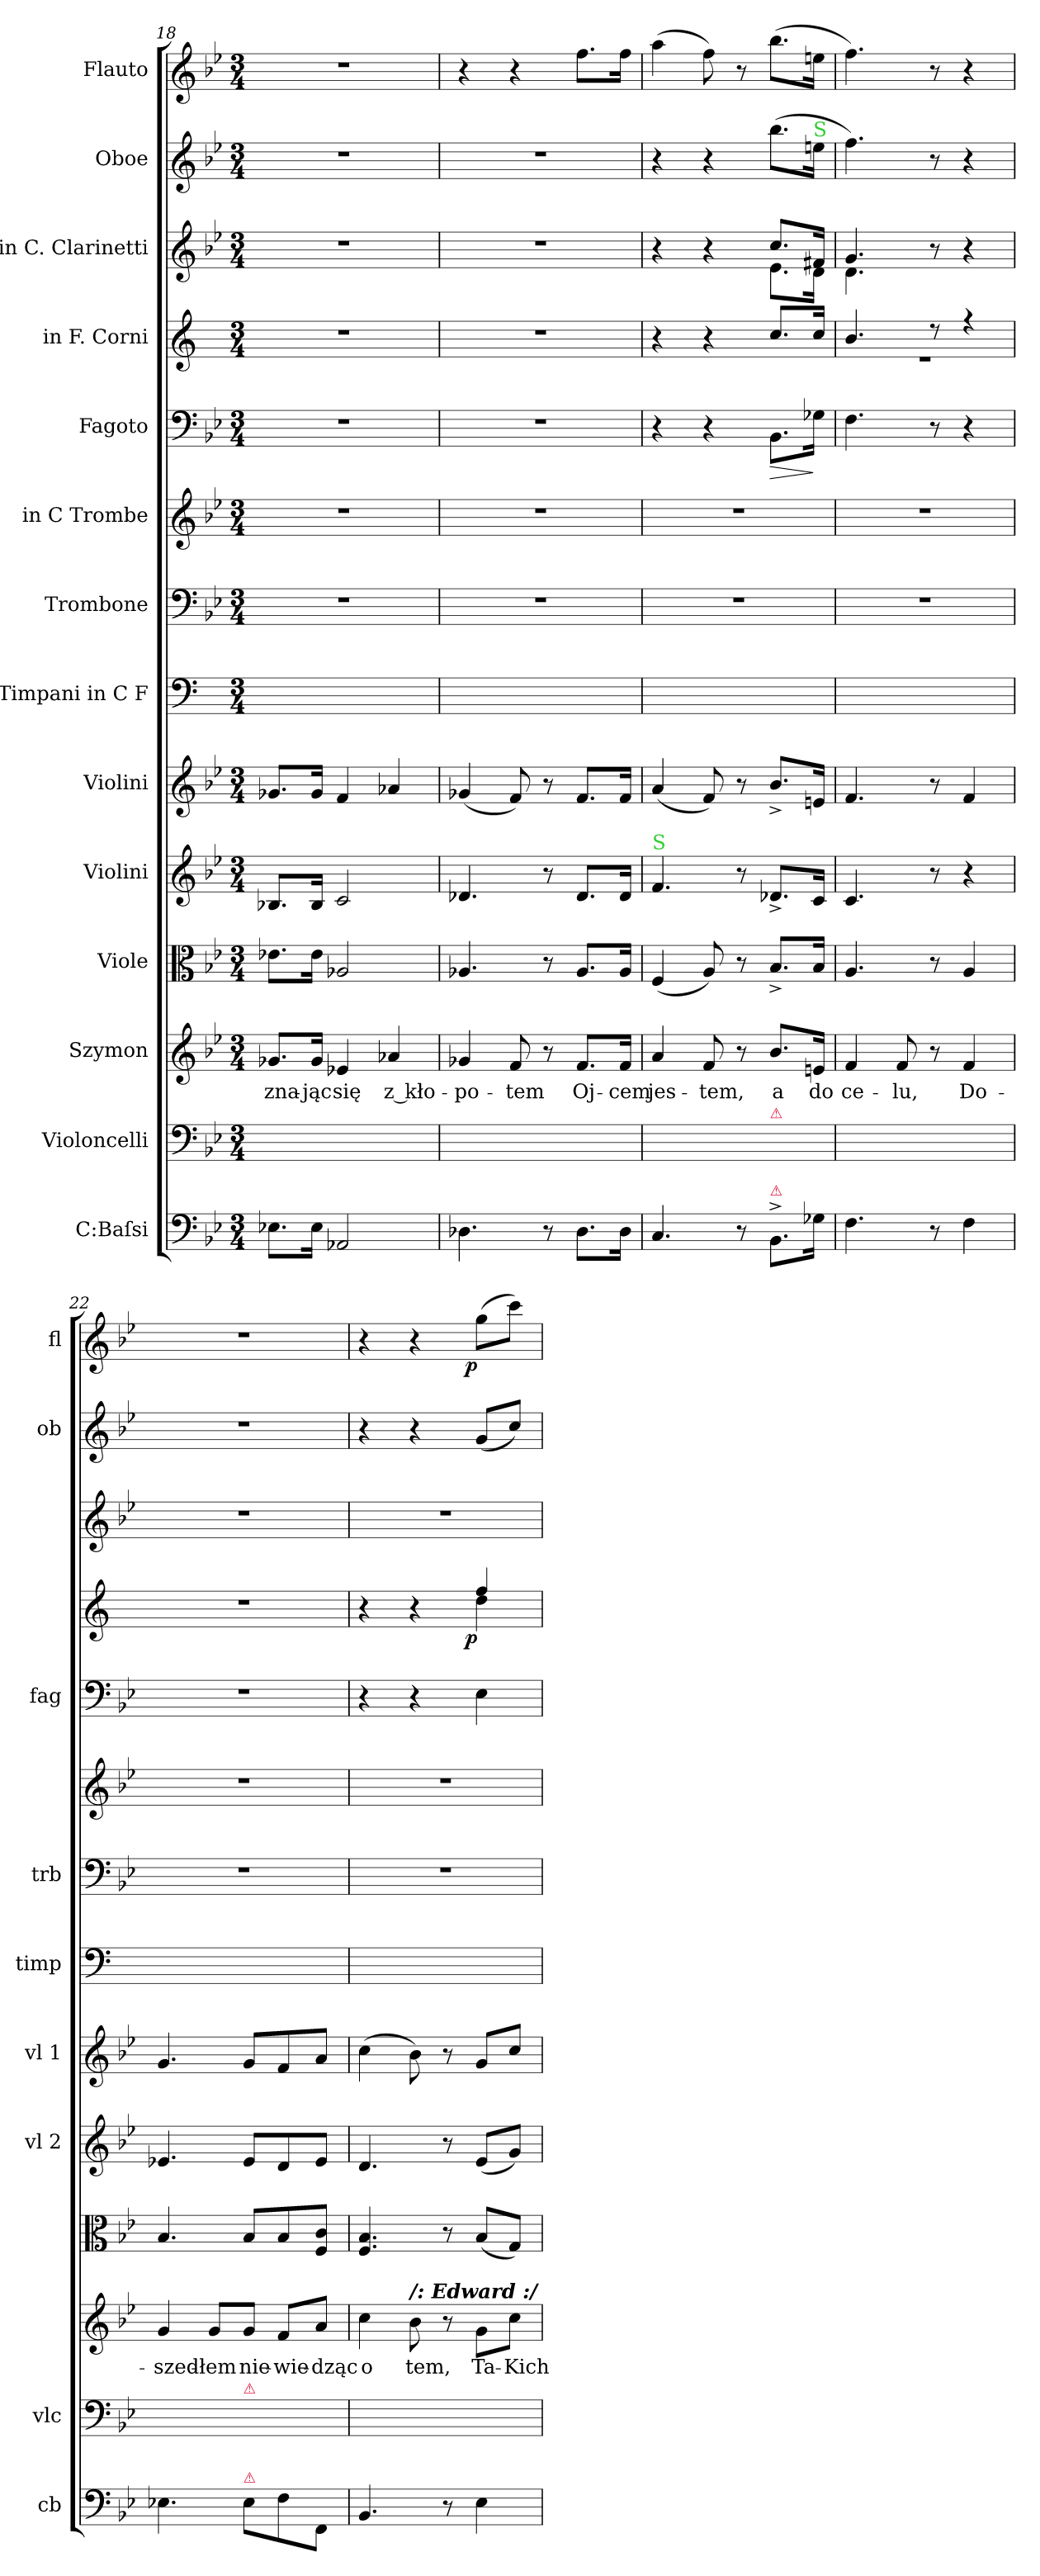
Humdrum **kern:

**kern	**kern	**kern	**text	**kern	**kern	**kern	**kern	**kern	**kern	**kern	**dynam	**kern	**dynam	**kern	**kern	**kern	**dynam
*part14	*part13	*part12	*part12	*part11	*part10	*part9	*part8	*part7	*part6	*part5	*part5	*part4	*part4	*part3	*part2	*part1	*part1
*staff14	*staff13	*staff12	*staff12	*staff11	*staff10	*staff9	*staff8	*staff7	*staff6	*staff5	*staff5	*staff4	*staff4	*staff3	*staff2	*staff1	*staff1
*I"C:Baſsi	*I"Violoncelli	*I"Szymon	*	*I"Viole	*I"Violini	*I"Violini	*I"Timpani in C F	*I"Trombone	*I"in C Trombe	*I"Fagoto	*	*I"in F. Corni	*	*I"in C. Clarinetti	*I"Oboe	*I"Flauto	*
*I'cb	*I'vlc	*	*	*	*I'vl 2	*I'vl 1	*I'timp	*I'trb	*	*I'fag	*	*	*	*	*I'ob	*I'fl	*
*clefF4	*clefF4	*clefG2	*	*clefC3	*clefG2	*clefG2	*clefF4	*clefF4	*clefG2	*clefF4	*	*clefG2	*	*clefG2	*clefG2	*clefG2	*
*	*	*ITrd8c12	*	*	*	*	*	*	*	*	*	*ITrd1c2	*	*ITrd1c2	*	*	*
*k[b-e-]	*k[b-e-]	*k[b-e-]	*	*k[b-e-]	*k[b-e-]	*k[b-e-]	*k[]	*k[b-e-]	*k[b-e-]	*k[b-e-]	*	*k[b-e-]	*	*k[b-e-a-d-]	*k[b-e-]	*k[b-e-]	*
*B-:	*B-:	*B-:	*	*B-:	*B-:	*B-:	*	*B-:	*B-:	*B-:	*	*B-:	*	*	*B-:	*B-:	*
*M3/4	*M3/4	*M3/4	*	*M3/4	*M3/4	*M3/4	*M3/4	*M3/4	*M3/4	*M3/4	*	*M3/4	*	*M3/4	*M3/4	*M3/4	*
=18	=18	=18	=18	=18	=18	=18	=18	=18	=18	=18	=18	=18	=18	=18	=18	=18	=18
8.E-X\L	8.E-X\Lyy	8.G-X/L	zna-	8.e-X\L	8.B-X/L	8.g-X/L	2.ryy	2.r	2.r	2.r	.	2.r	.	2.r	2.r	2.r	.
16E-\Jk	16E-\Jkyy	16G-/Jk	-jąc	16e-\Jk	16B-/Jk	16g-/Jk	.	.	.	.	.	.	.	.	.	.	.
2AA-X/	2AA-X/yy	4E-X/	się	2A-X/	2c/	4f/	.	.	.	.	.	.	.	.	.	.	.
.	.	4A-X/	z kło-	.	.	4a-X/	.	.	.	.	.	.	.	.	.	.	.
=19	=19	=19	=19	=19	=19	=19	=19	=19	=19	=19	=19	=19	=19	=19	=19	=19	=19
4.D-X\	4.D-X\yy	4G-X/	-po-	4.A-X/	4.d-X/	(<4g-X/	2.ryy	2.r	2.r	2.r	.	2.r	.	2.r	2.r	4r	.
.	.	8F/	-tem	.	.	8f/)	.	.	.	.	.	.	.	.	.	4r	.
8r	8ryy	8r	.	8r	8r	8r	.	.	.	.	.	.	.	.	.	.	.
8.D-\L	8.D-\Lyy	8.F/L	Oj-	8.A-/L	8.d-/L	8.f/L	.	.	.	.	.	.	.	.	.	8.ff\L	.
16D-\Jk	16D-\Jkyy	16F/Jk	-cem	16A-/Jk	16d-/Jk	16f/Jk	.	.	.	.	.	.	.	.	.	16ff\Jk	.
=20	=20	=20	=20	=20	=20	=20	=20	=20	=20	=20	=20	=20	=20	=20	=20	=20	=20
*	*	*	*	*	*	*	*	*	*	*	*	*	*	*^	*	*	*
!	!	!	!	!	!LO:TX:a:color=limegreen:t=S	!	!	!	!	!	!	!	!	!	!	!	!	!
4.C/	4.C/yy	4A/	jes-	(<4F/	4.f/	(<4a/	2.ryy	2.r	2.r	4r	.	4r	.	4r	2ryy	4r	(>4aa\	.
.	.	8F/	-tem,	8A/)	.	8f/)	.	.	.	4r	.	4r	.	4r	.	4r	8ff\)	.
8r	8ryy	8r	.	8r	8r	8r	.	.	.	.	.	.	.	.	.	.	8r	.
!	!LO:TX:a:color=crimson:t=⚠	!	!	!	!	!	!	!	!	!	!	!	!	!	!	!	!	!
!LO:TX:a:color=crimson:t=⚠	!	!	!	!	!	!	!	!	!	!	!	!	!	!	!	!	!	!
!	!	!	!	!	!	!	!	!	!	!	!LO:HP:b	!	!	!	!	!	!	!
8.BB-^<\L	8.BB-^<\Lyy	8.B-/L	a	8.B-^L	8.d-X^L	8.b-^L	.	.	.	8.BB-\L	>	8.b-/L	.	8.b-/L	8.d-\L	(>8.bb-\L	(>8.bb-\L	.
!	!	!	!	!	!	!	!	!	!	!	!	!	!	!	!	!LO:TX:a:color=limegreen:t=S	!	!
16G-X\Jk	16G-X\Jkyy	16En/Jk	do	16B-/Jk	16c/Jk	16en/Jk	.	.	.	16G-X\Jk	]	16b-/Jk	.	16en/Jk	16c\Jk	16een\Jk	16een\Jk	.
=21	=21	=21	=21	=21	=21	=21	=21	=21	=21	=21	=21	=21	=21	=21	=21	=21	=21	=21
*	*	*	*	*	*	*	*	*	*	*	*	*^	*	*	*	*	*	*
4.F\	4.F\yy	4F/	ce-	4.A/	4.c/	4.f/	2.ryy	2.r	2.r	4.F\	.	4.a/	2.re	.	4.f/	4.c\	4.ff\)	4.ff\)	.
.	.	8F/	-lu,	.	.	.	.	.	.	.	.	.	.	.	.	.	.	.	.
8r	8ryy	8r	.	8r	8r	8r	.	.	.	8r	.	8r	.	.	8r	4.ryy	8r	8r	.
4F\	4F\yy	4F/	Do-	4A/	4r	4f/	.	.	.	4r	.	4r	.	.	4r	.	4r	4r	.
*	*	*	*	*	*	*	*	*	*	*	*	*v	*v	*	*	*	*	*	*
*	*	*	*	*	*	*	*	*	*	*	*	*	*	*v	*v	*	*	*
=22	=22	=22	=22	=22	=22	=22	=22	=22	=22	=22	=22	=22	=22	=22	=22	=22	=22
4.E-X\	4.E-X\yy	4G/	-szed-	4.B-/	4.e-X/	4.g/	2.ryy	2.r	2.r	2.r	.	2.r	.	2.r	2.r	2.r	.
.	.	8G/L	-łem	.	.	.	.	.	.	.	.	.	.	.	.	.	.
!	!LO:TX:a:color=crimson:t=⚠	!	!	!	!	!	!	!	!	!	!	!	!	!	!	!	!
!LO:TX:a:color=crimson:t=⚠	!	!	!	!	!	!	!	!	!	!	!	!	!	!	!	!	!
8E-\L	8E-\Lyy	8G/J	nie-	8B-/L	8e-/L	8g/L	.	.	.	.	.	.	.	.	.	.	.
8F\	8F\yy	8F/L	-wie-	8B-/	8d/	8f/	.	.	.	.	.	.	.	.	.	.	.
8FF/J	8FF/Jyy	8A/J	-dząc	8F/ 8c/J	8e-/J	8a/J	.	.	.	.	.	.	.	.	.	.	.
=23	=23	=23	=23	=23	=23	=23	=23	=23	=23	=23	=23	=23	=23	=23	=23	=23	=23
*	*	*	*	*	*	*	*	*	*	*	*	*^	*	*	*	*	*
4.BB-/	4.BB-/yy	4c\	o	4.F/ 4.B-/	4.d/	(>4cc\	2.ryy	2.r	2.r	4r	.	4r	2ryy	.	2.r	4r	4r	.
!	!	!LO:TX:a:Bi:t=/&colon; Edward &colon;/	!	!	!	!	!	!	!	!	!	!	!	!	!	!	!	!
.	.	8B-\	tem,	.	.	8b-\)	.	.	.	4r	.	4r	.	.	.	4r	4r	.
8r	8ryy	8r	.	8r	8r	8r	.	.	.	.	.	.	.	.	.	.	.	.
!	!	!	!	!	!	!	!	!	!	!	!	!	!	!LO:DY:b:rj	!	!	!	!LO:DY:b:rj
4E-\	4E-\yy	8G\L	Ta-	(<8B-/L	(<8e-/L	8g/L	.	.	.	4E-\	.	4ee-/	4cc\	p	.	(<8g/L	(>8gg\L	p
.	.	8c\J	-Kich	8G/J)	8g/J)	8cc/J	.	.	.	.	.	.	.	.	.	8cc/J)	8ccc\J)	.
*	*	*	*	*	*	*	*	*	*	*	*	*v	*v	*	*	*	*	*
=	=	=	=	=	=	=	=	=	=	=	=	=	=	=	=	=	=
*-	*-	*-	*-	*-	*-	*-	*-	*-	*-	*-	*-	*-	*-	*-	*-	*-	*-
